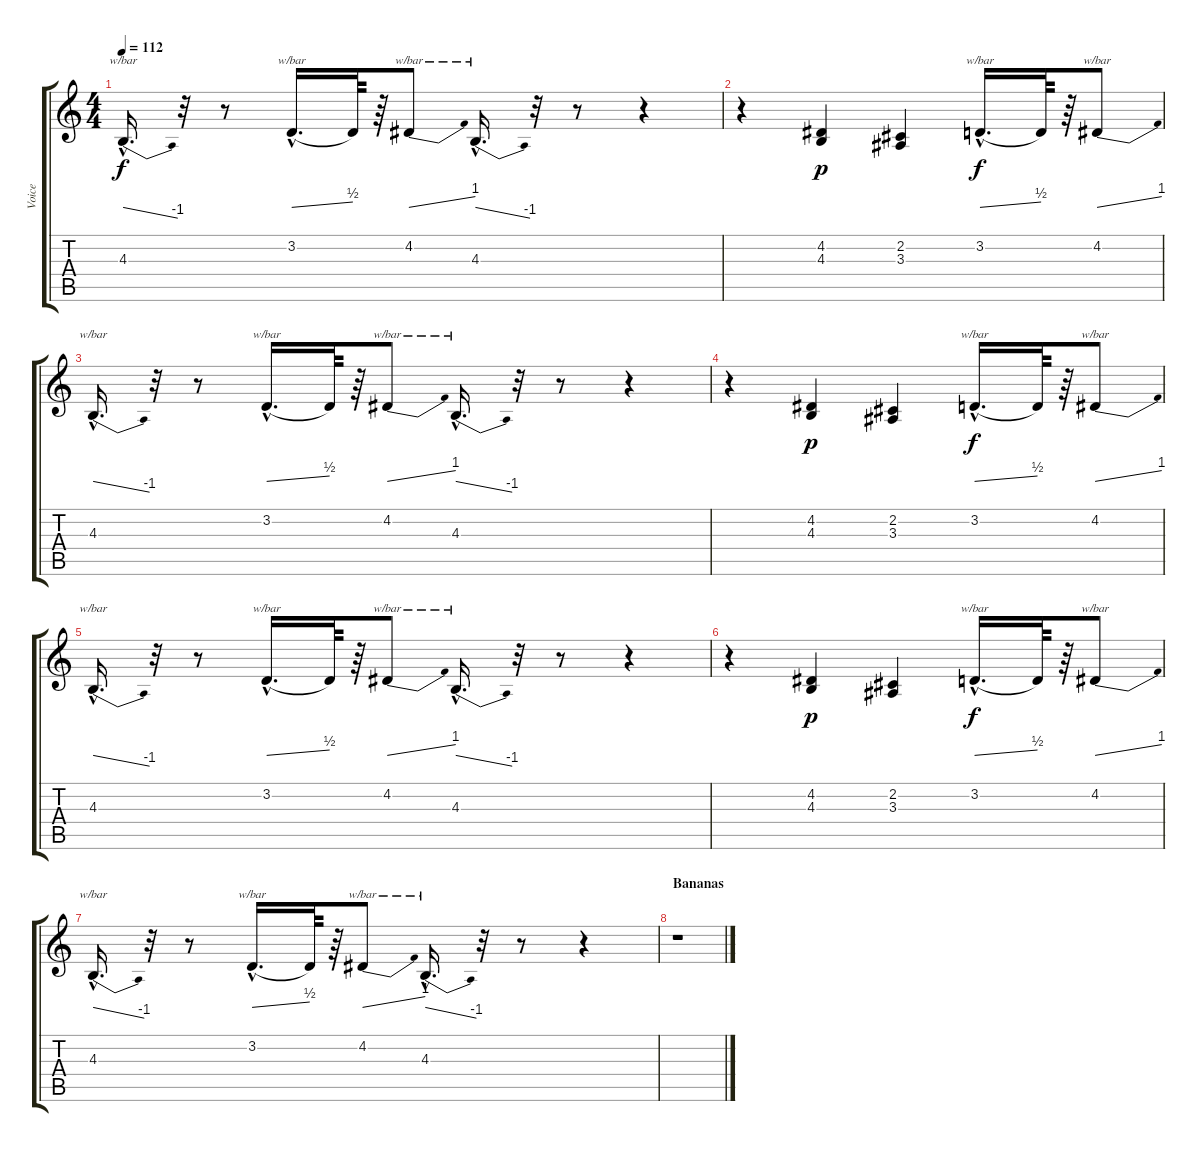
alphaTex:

\track ("Voice" "Voice") {instrument clarinet}
\staff {score tabs}
\tuning (E4 B3 G3 D3 A2 E2) {hide}
\ts (4 4)
\tempo 112
\clef g2
\ks c
4.3{hac}.16{d tbe (dive default 0 0 60 -4) dy f} r.32 r.8 3.2{hac}.16{d tbe (dive default 0 0 60 2)} 3.2{t}.64 r.64 4.2.8{tbe (dive default 0 0 60 4)} 4.3{hac}.16{d tbe (dive default 0 0 60 -4)} r.32 r.8 r.4 |
r.4 (4.2 4.3).4{dy p} (2.2 3.3).4 3.2{hac}.16{d tbe (dive default 0 0 60 2) dy f} 3.2{t}.64 r.64 4.2.8{tbe (dive default 0 0 60 4)} |
4.3{hac}.16{d tbe (dive default 0 0 60 -4)} r.32 r.8 3.2{hac}.16{d tbe (dive default 0 0 60 2)} 3.2{t}.64 r.64 4.2.8{tbe (dive default 0 0 60 4)} 4.3{hac}.16{d tbe (dive default 0 0 60 -4)} r.32 r.8 r.4 |
r.4 (4.2 4.3).4{dy p} (2.2 3.3).4 3.2{hac}.16{d tbe (dive default 0 0 60 2) dy f} 3.2{t}.64 r.64 4.2.8{tbe (dive default 0 0 60 4)} |
4.3{hac}.16{d tbe (dive default 0 0 60 -4)} r.32 r.8 3.2{hac}.16{d tbe (dive default 0 0 60 2)} 3.2{t}.64 r.64 4.2.8{tbe (dive default 0 0 60 4)} 4.3{hac}.16{d tbe (dive default 0 0 60 -4)} r.32 r.8 r.4 |
r.4 (4.2 4.3).4{dy p} (2.2 3.3).4 3.2{hac}.16{d tbe (dive default 0 0 60 2) dy f} 3.2{t}.64 r.64 4.2.8{tbe (dive default 0 0 60 4)} |
4.3{hac}.16{d tbe (dive default 0 0 60 -4)} r.32 r.8 3.2{hac}.16{d tbe (dive default 0 0 60 2)} 3.2{t}.64 r.64 4.2.8{tbe (dive default 0 0 60 4)} 4.3{hac}.16{d tbe (dive default 0 0 60 -4)} r.32 r.8 r.4 |
\section ("" "Bananas")
r.1
